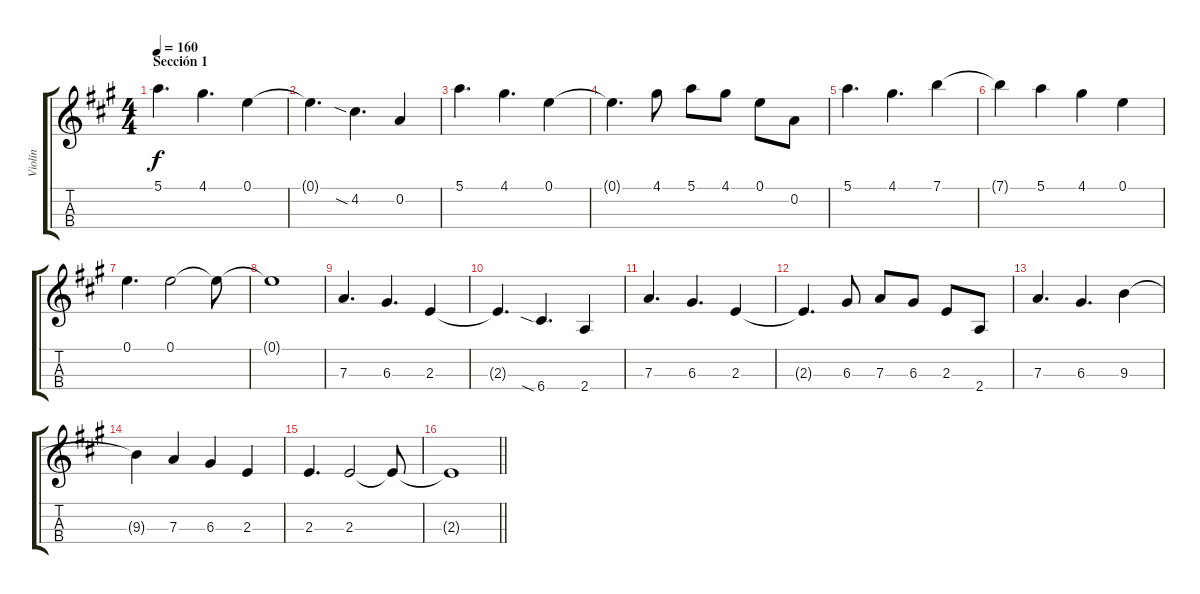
\track ("Violín" "Violín") {instrument electricgrandpiano}
\staff {score tabs}
\tuning (E5 A4 D4 G3) {hide}
\ts (4 4)
\section ("" "Sección 1")
\tempo 160
\clef g2
\ks a
5.1.4{d dy f} 4.1.4{d} 0.1.4 |
0.1{t}.4{d} 4.2{sia}.4{d} 0.2.4 |
5.1.4{d} 4.1.4{d} 0.1.4 |
0.1{t}.4{d} 4.1.8 5.1.8 4.1.8 0.1.8 0.2.8 |
5.1.4{d} 4.1.4{d} 7.1.4 |
7.1{t}.4 5.1.4 4.1.4 0.1.4 |
0.1.4{d} 0.1.2 0.1{t}.8 |
0.1{t}.1 |
7.3.4{d} 6.3.4{d} 2.3.4 |
2.3{t}.4{d} 6.4{sia}.4{d} 2.4.4 |
7.3.4{d} 6.3.4{d} 2.3.4 |
2.3{t}.4{d} 6.3.8 7.3.8 6.3.8 2.3.8 2.4.8 |
7.3.4{d} 6.3.4{d} 9.3.4 |
9.3{t}.4 7.3.4 6.3.4 2.3.4 |
2.3.4{d} 2.3.2 2.3{t}.8 |
\barLineRight lightlight
2.3{t}.1
